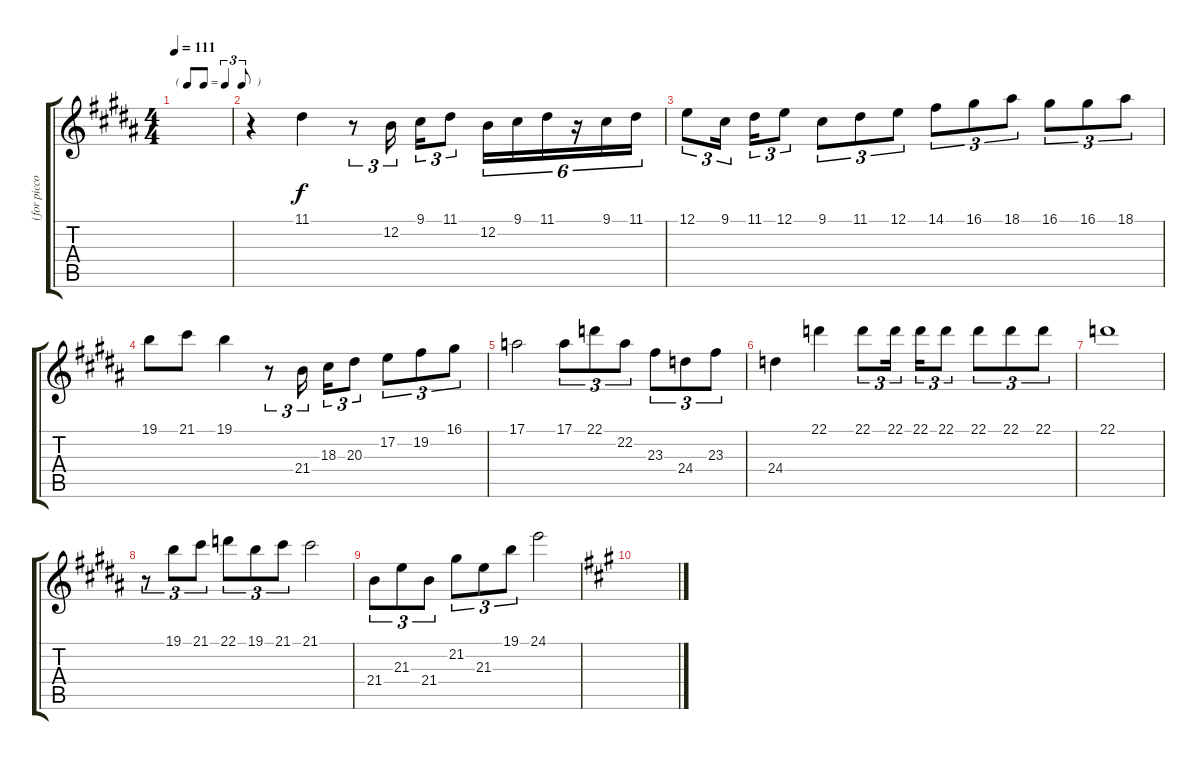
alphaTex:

\track ("(for piccolo trumpet effect)" "(for picco") {instrument trumpet}
\staff {score tabs}
\tuning (E4 B3 G3 D3 A2 E2) {hide}
\ts (4 4)
\tf triplet8th
\tempo 111
\clef g2
\ks b
|
r.4 11.1.4 r.8{tu (3 2)} 12.2.16{tu (3 2)} 9.1.16{tu (3 2)} 11.1.8{tu (3 2)} 12.2.16{tu (6 4)} 9.1.16{tu (6 4)} 11.1.16{tu (6 4)} r.16{tu (6 4)} 9.1.16{tu (6 4)} 11.1.16{tu (6 4)} |
12.1.8{tu (3 2)} 9.1.16{tu (3 2)} 11.1.16{tu (3 2)} 12.1.8{tu (3 2)} 9.1.8{tu (3 2)} 11.1.8{tu (3 2)} 12.1.8{tu (3 2)} 14.1.8{tu (3 2)} 16.1.8{tu (3 2)} 18.1.8{tu (3 2)} 16.1.8{tu (3 2)} 16.1.8{tu (3 2)} 18.1.8{tu (3 2)} |
19.1.8 21.1.8 19.1.4 r.8{tu (3 2)} 21.4.16{tu (3 2)} 18.3.16{tu (3 2)} 20.3.8{tu (3 2)} 17.2.8{tu (3 2)} 19.2.8{tu (3 2)} 16.1.8{tu (3 2)} |
17.1.2 17.1.8{tu (3 2)} 22.1.8{tu (3 2)} 22.2.8{tu (3 2)} 23.3.8{tu (3 2)} 24.4.8{tu (3 2)} 23.3.8{tu (3 2)} |
24.4.4 22.1.4 22.1.8{tu (3 2)} 22.1.16{tu (3 2)} 22.1.16{tu (3 2)} 22.1.8{tu (3 2)} 22.1.8{tu (3 2)} 22.1.8{tu (3 2)} 22.1.8{tu (3 2)} |
22.1.1 |
r.8{tu (3 2)} 19.1.8{tu (3 2)} 21.1.8{tu (3 2)} 22.1.8{tu (3 2)} 19.1.8{tu (3 2)} 21.1.8{tu (3 2)} 21.1.2 |
21.4.8{tu (3 2)} 21.3.8{tu (3 2)} 21.4.8{tu (3 2)} 21.2.8{tu (3 2)} 21.3.8{tu (3 2)} 19.1.8{tu (3 2)} 24.1.2 |
\ks a
